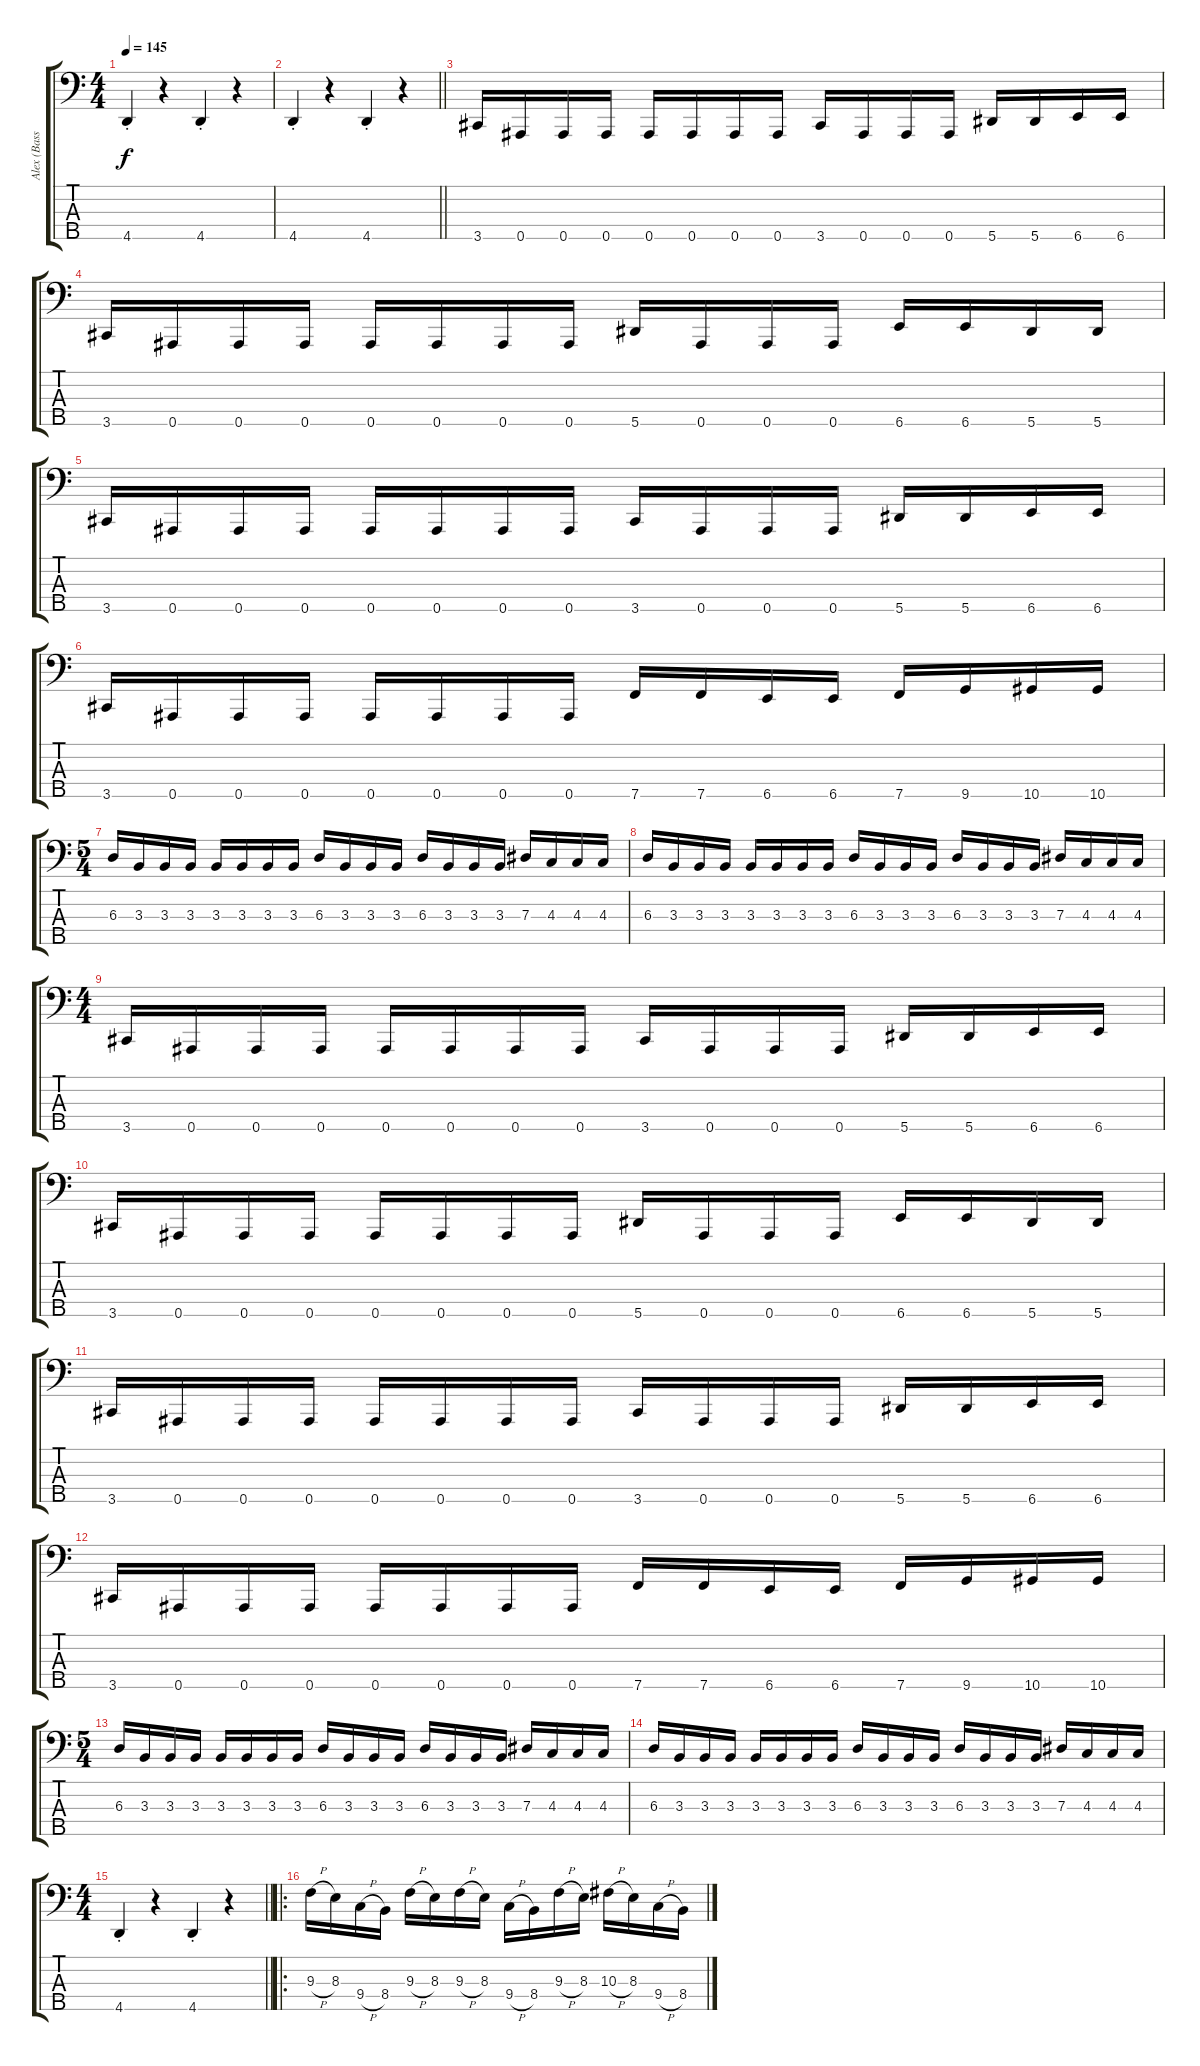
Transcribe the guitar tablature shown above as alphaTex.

\track ("Alex (Bass)" "Alex (Bass") {instrument electricbassfinger}
\staff {score tabs}
\tuning (Gb2 Db2 Ab1 Eb1 Bb0) {hide}
\ts (4 4)
\tempo 145
\clef f4
\ks c
4.5{st}.4{dy f instrument electricbassfinger} r.4 4.5{st}.4 r.4 |
\barLineRight lightlight
4.5{st}.4 r.4 4.5{st}.4 r.4 |
\section ("" " ")
3.5.16 0.5.16 0.5.16 0.5.16 0.5.16 0.5.16 0.5.16 0.5.16 3.5.16 0.5.16 0.5.16 0.5.16 5.5.16 5.5.16 6.5.16 6.5.16 |
3.5.16 0.5.16 0.5.16 0.5.16 0.5.16 0.5.16 0.5.16 0.5.16 5.5.16 0.5.16 0.5.16 0.5.16 6.5.16 6.5.16 5.5.16 5.5.16 |
3.5.16 0.5.16 0.5.16 0.5.16 0.5.16 0.5.16 0.5.16 0.5.16 3.5.16 0.5.16 0.5.16 0.5.16 5.5.16 5.5.16 6.5.16 6.5.16 |
3.5.16 0.5.16 0.5.16 0.5.16 0.5.16 0.5.16 0.5.16 0.5.16 7.5.16 7.5.16 6.5.16 6.5.16 7.5.16 9.5.16 10.5.16 10.5.16 |
\ts (5 4)
6.3.16 3.3.16 3.3.16 3.3.16 3.3.16 3.3.16 3.3.16 3.3.16 6.3.16 3.3.16 3.3.16 3.3.16 6.3.16 3.3.16 3.3.16 3.3.16 7.3.16 4.3.16 4.3.16 4.3.16 |
6.3.16 3.3.16 3.3.16 3.3.16 3.3.16 3.3.16 3.3.16 3.3.16 6.3.16 3.3.16 3.3.16 3.3.16 6.3.16 3.3.16 3.3.16 3.3.16 7.3.16 4.3.16 4.3.16 4.3.16 |
\ts (4 4)
3.5.16 0.5.16 0.5.16 0.5.16 0.5.16 0.5.16 0.5.16 0.5.16 3.5.16 0.5.16 0.5.16 0.5.16 5.5.16 5.5.16 6.5.16 6.5.16 |
3.5.16 0.5.16 0.5.16 0.5.16 0.5.16 0.5.16 0.5.16 0.5.16 5.5.16 0.5.16 0.5.16 0.5.16 6.5.16 6.5.16 5.5.16 5.5.16 |
3.5.16 0.5.16 0.5.16 0.5.16 0.5.16 0.5.16 0.5.16 0.5.16 3.5.16 0.5.16 0.5.16 0.5.16 5.5.16 5.5.16 6.5.16 6.5.16 |
3.5.16 0.5.16 0.5.16 0.5.16 0.5.16 0.5.16 0.5.16 0.5.16 7.5.16 7.5.16 6.5.16 6.5.16 7.5.16 9.5.16 10.5.16 10.5.16 |
\ts (5 4)
6.3.16 3.3.16 3.3.16 3.3.16 3.3.16 3.3.16 3.3.16 3.3.16 6.3.16 3.3.16 3.3.16 3.3.16 6.3.16 3.3.16 3.3.16 3.3.16 7.3.16 4.3.16 4.3.16 4.3.16 |
6.3.16 3.3.16 3.3.16 3.3.16 3.3.16 3.3.16 3.3.16 3.3.16 6.3.16 3.3.16 3.3.16 3.3.16 6.3.16 3.3.16 3.3.16 3.3.16 7.3.16 4.3.16 4.3.16 4.3.16 |
\ts (4 4)
\barLineRight lightlight
4.5{st}.4 r.4 4.5{st}.4 r.4 |
\ro
9.3{h}.16 8.3.16 9.4{h}.16 8.4.16 9.3{h}.16 8.3.16 9.3{h}.16 8.3.16 9.4{h}.16 8.4.16 9.3{h}.16 8.3.16 10.3{h}.16 8.3.16 9.4{h}.16 8.4.16
